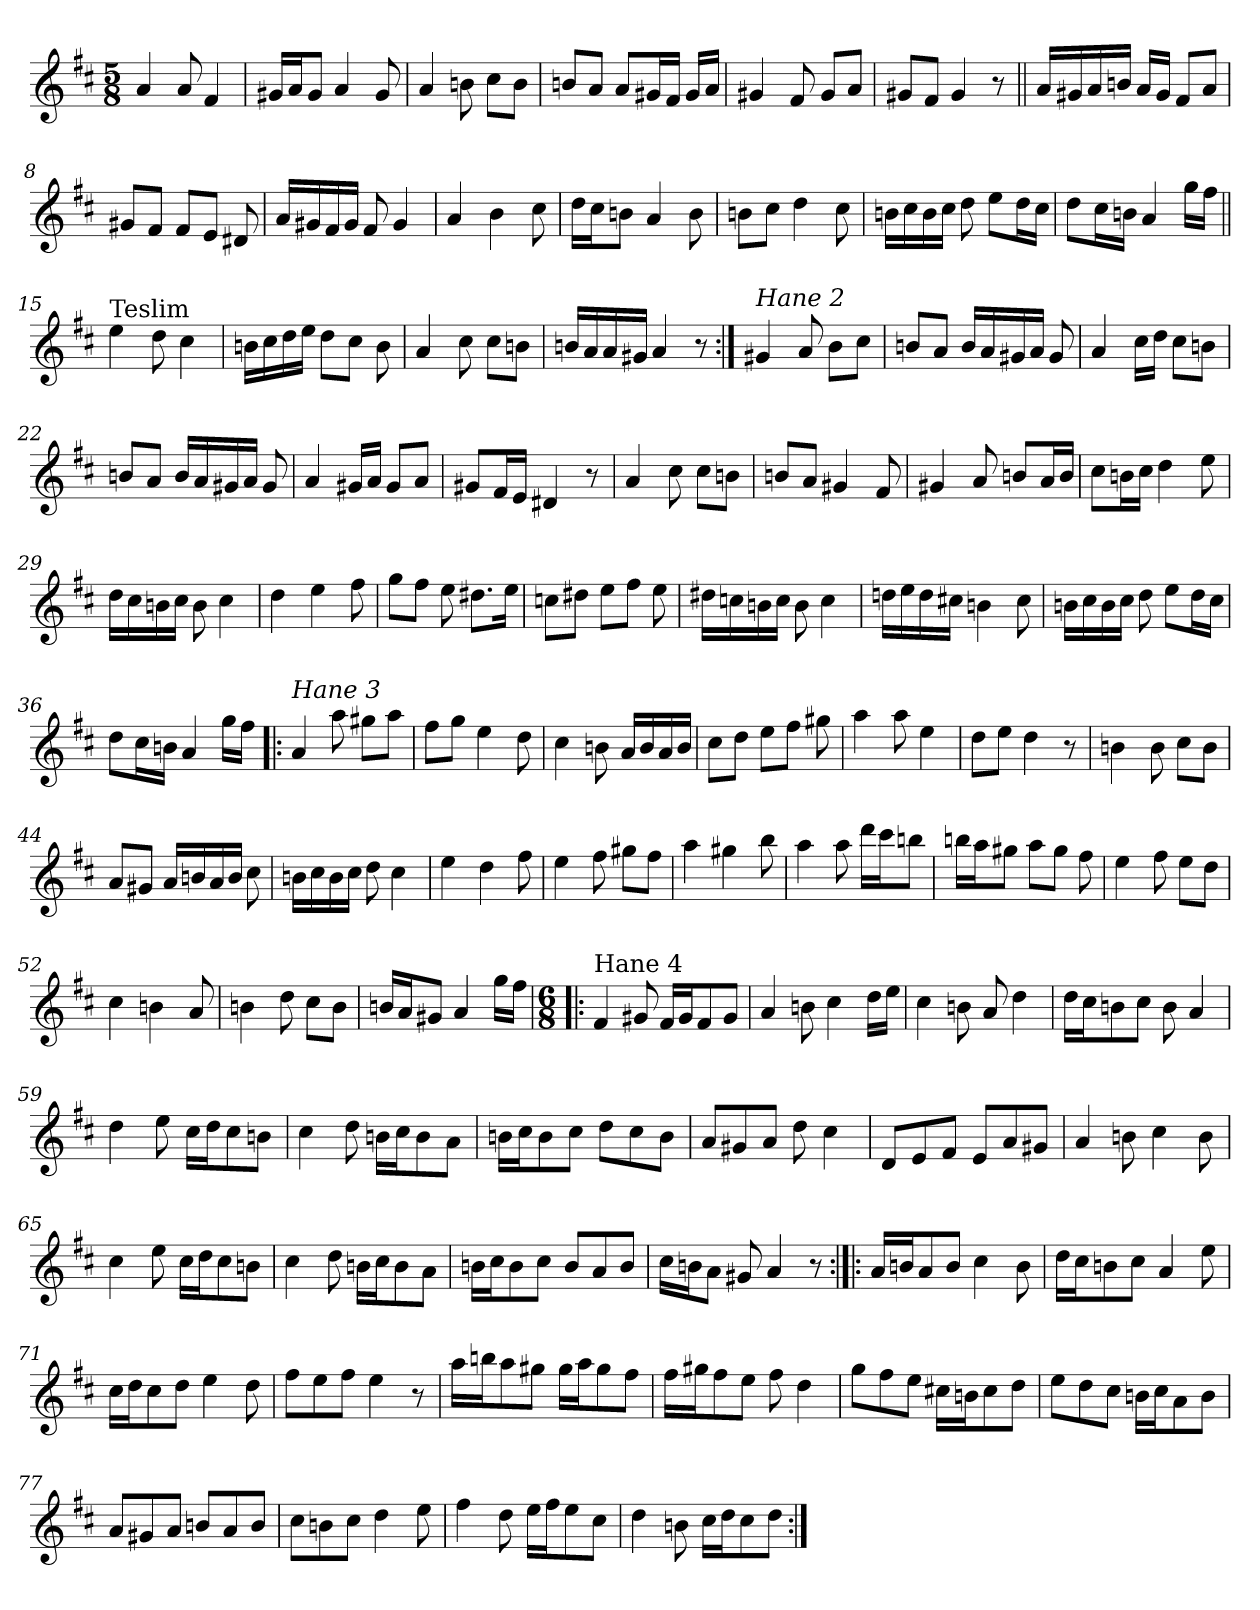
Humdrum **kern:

**kern
*part1
*staff1
*clefG2
*k[f#c#]
*D:
*M5/8
=1
4a/
8a/
4f#/
=2
16g#X/LL
16a/J
8g#/J
4a/
8g#/
=3
4a/
8bn\
8cc#\L
8b\J
=4
8bn/L
8a/J
8a/L
16g#X/L
16f#/JJ
16g#/LL
16a/JJ
=5
4g#X/
8f#/
8g#/L
8a/J
=6
8g#X/L
8f#/J
4g#/
8r
!!LO:LB:g=z
=7||
16a/LL
16g#X/
16a/
16bn/JJ
16a/LL
16g#/JJ
8f#/L
8a/J
=8
8g#X/L
8f#/J
8f#/L
8e/J
8d#X/
=9
16a/LL
16g#X/
16f#/
16g#/JJ
8f#/
4g#/
=10
4a/
4b\
8cc#\
=11
16dd\LL
16cc#\J
8bn\J
4a/
8b\
=12
8bn\L
8cc#\J
4dd\
8cc#\
!!LO:LB:g=z
=13
16bn\LL
16cc#\
16b\
16cc#\JJ
8dd\
8ee\L
16dd\L
16cc#\JJ
=14
8dd\L
16cc#\L
16bn\JJ
4a/
16gg\LL
16ff#\JJ
=15||
!LO:TX:a:t=Teslim
4ee\
8dd\
4cc#\
=16
16bn\LL
16cc#\
16dd\
16ee\JJ
8dd\L
8cc#\J
8b\
=17
4a/
8cc#\
8cc#\L
8bn\J
=18
16bn/LL
16a/
16a/
16g#X/JJ
4a/
8r
!!LO:LB:g=z
=19:|!
!LO:TX:a:i:t=Hane 2
4g#X/
8a/
8b\L
8cc#\J
=20
8bn/L
8a/J
16b/LL
16a/
16g#X/
16a/JJ
8g#/
=21
4a/
16cc#\LL
16dd\JJ
8cc#\L
8bn\J
=22
8bn/L
8a/J
16b/LL
16a/
16g#X/
16a/JJ
8g#/
=23
4a/
16g#X/LL
16a/JJ
8g#/L
8a/J
=24
8g#X/L
16f#/L
16e/JJ
4d#X/
8r
!!LO:LB:g=z
=25
4a/
8cc#\
8cc#\L
8bn\J
=26
8bn/L
8a/J
4g#X/
8f#/
=27
4g#X/
8a/
8bn/L
16a/L
16b/JJ
=28
8cc#\L
16bn\L
16cc#\JJ
4dd\
8ee\
=29
16dd\LL
16cc#\
16bn\
16cc#\JJ
8b\
4cc#\
=30
4dd\
4ee\
8ff#\
!!LO:LB:g=z
=31
8gg\L
8ff#\J
8ee\
8.dd#X\L
16ee\Jk
=32
8ccn\L
8dd#X\J
8ee\L
8ff#\J
8ee\
=33
16dd#X\LL
16ccn\
16bn\
16cc\JJ
8b\
4cc\
=34
16ddn\LL
16ee\
16dd\
16cc#X\JJ
4bn\
8cc#\
=35
16bn\LL
16cc#\
16b\
16cc#\JJ
8dd\
8ee\L
16dd\L
16cc#\JJ
=36
8dd\L
16cc#\L
16bn\JJ
4a/
16gg\LL
16ff#\JJ
!!LO:LB:g=z
=37!|:
!LO:TX:a:i:t=Hane 3
4a/
8aa\
8gg#X\L
8aa\J
=38
8ff#\L
8gg\J
4ee\
8dd\
=39
4cc#\
8bn\
16a/LL
16b/
16a/
16b/JJ
=40
8cc#\L
8dd\J
8ee\L
8ff#\J
8gg#X\
=41
4aa\
8aa\
4ee\
=42
8dd\L
8ee\J
4dd\
8r
=43
4bn\
8b\
8cc#\L
8b\J
!!LO:LB:g=z
=44
8a/L
8g#X/J
16a/LL
16bn/
16a/
16b/JJ
8cc#\
=45
16bn\LL
16cc#\
16b\
16cc#\JJ
8dd\
4cc#\
=46
4ee\
4dd\
8ff#\
=47
4ee\
8ff#\
8gg#X\L
8ff#\J
=48
4aa\
4gg#X\
8bb\
=49
4aa\
8aa\
16ddd\LL
16ccc#\J
8bbn\J
!!LO:LB:g=z
=50
16bbn\LL
16aa\J
8gg#X\J
8aa\L
8gg#\J
8ff#\
=51
4ee\
8ff#\
8ee\L
8dd\J
=52
4cc#\
4bn\
8a/
=53
4bn\
8dd\
8cc#\L
8b\J
=54
16bn/LL
16a/J
8g#X/J
4a/
16gg\LL
16ff#\JJ
!!LO:PB:g=z
=55!|:
*M6/8
!LO:TX:a:t=Hane 4
4f#/
8g#X/
16f#/LL
16g#/J
8f#/
8g#/J
=56
4a/
8bn\
4cc#\
16dd\LL
16ee\JJ
=57
4cc#\
8bn\
8a/
4dd\
=58
16dd\LL
16cc#\J
8bn\
8cc#\J
8b\
4a/
=59
4dd\
8ee\
16cc#\LL
16dd\J
8cc#\
8bn\J
=60
4cc#\
8dd\
16bn\LL
16cc#\J
8b\
8a\J
!!LO:LB:g=z
=61
16bn\LL
16cc#\J
8b\
8cc#\J
8dd\L
8cc#\
8b\J
=62
8a/L
8g#X/
8a/J
8dd\
4cc#\
=63
8d/L
8e/
8f#/J
8e/L
8a/
8g#X/J
=64
4a/
8bn\
4cc#\
8b\
=65
4cc#\
8ee\
16cc#\LL
16dd\J
8cc#\
8bn\J
=66
4cc#\
8dd\
16bn\LL
16cc#\J
8b\
8a\J
!!LO:LB:g=z
=67
16bn\LL
16cc#\J
8b\
8cc#\J
8b/L
8a/
8b/J
=68
16cc#\LL
16bn\J
8a\J
8g#X/
4a/
8r
=69:|!|:
16a/LL
16bn/J
8a/
8b/J
4cc#\
8b\
=70
16dd\LL
16cc#\J
8bn\
8cc#\J
4a/
8ee\
=71
16cc#\LL
16dd\J
8cc#\
8dd\J
4ee\
8dd\
!!LO:LB:g=z
=72
8ff#\L
8ee\
8ff#\J
4ee\
8r
=73
16aa\LL
16bbn\J
8aa\
8gg#X\J
16gg#\LL
16aa\J
8gg#\
8ff#\J
=74
16ff#\LL
16gg#X\J
8ff#\
8ee\J
8ff#\
4dd\
=75
8gg\L
8ff#\
8ee\J
16cc#X\LL
16bn\J
8cc#\
8dd\J
!!LO:LB:g=z
=76
8ee\L
8dd\
8cc#\J
16bn\LL
16cc#\J
8a\
8b\J
=77
8a/L
8g#X/
8a/J
8bn/L
8a/
8b/J
=78
8cc#\L
8bn\
8cc#\J
4dd\
8ee\
=79
4ff#\
8dd\
16ee\LL
16ff#\J
8ee\
8cc#\J
=80
4dd\
8bn\
16cc#\LL
16dd\J
8cc#\
8dd\J
=:|!
*-
